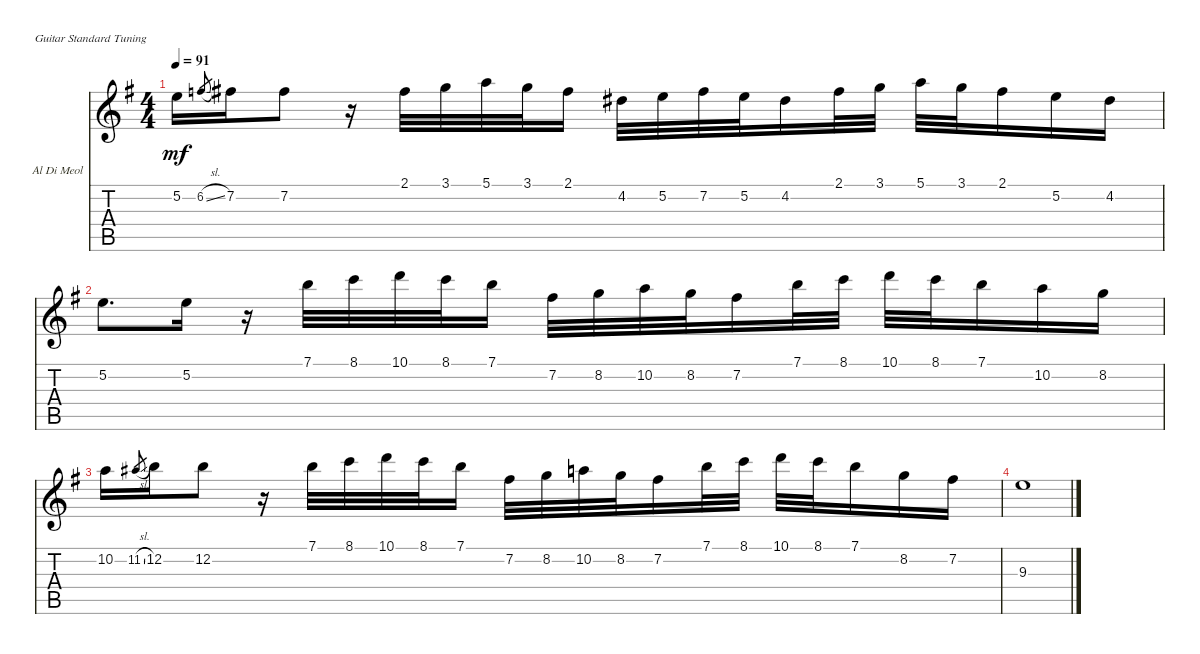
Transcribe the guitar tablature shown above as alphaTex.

\bracketExtendMode nobrackets
\firstSystemTrackNameOrientation horizontal
\otherSystemsTrackNameOrientation horizontal
\track ("Al Di Meola (Steel)" "Al Di Meol") {instrument acousticguitarsteel}
\staff {score tabs}
\tuning (E4 B3 G3 D3 A2 E2)
\ts (4 4)
\tempo 91
\clef g2
\ks g
5.2.16{dy mf} 6.2{sl}.8{gr} 7.2.16 7.2.8 r.16 2.1.32 3.1.32 5.1.32 3.1.32 2.1.16 4.2.32 5.2.32 7.2.32 5.2.32 4.2.16 2.1.32 3.1.32 5.1.32 3.1.32 2.1.16 5.2.16 4.2.16 |
5.2.8{d} 5.2.16 r.16 7.1.32 8.1.32 10.1.32 8.1.32 7.1.16 7.2.32 8.2.32 10.2.32 8.2.32 7.2.16 7.1.32 8.1.32 10.1.32 8.1.32 7.1.16 10.2.16 8.2.16 |
10.2.16 11.2{sl}.8{gr} 12.2.16 12.2.8 r.16 7.1.32 8.1.32 10.1.32 8.1.32 7.1.16 7.2.32 8.2.32 10.2.32 8.2.32 7.2.16 7.1.32 8.1.32 10.1.32 8.1.32 7.1.16 8.2.16 7.2.16 |
9.3.1
